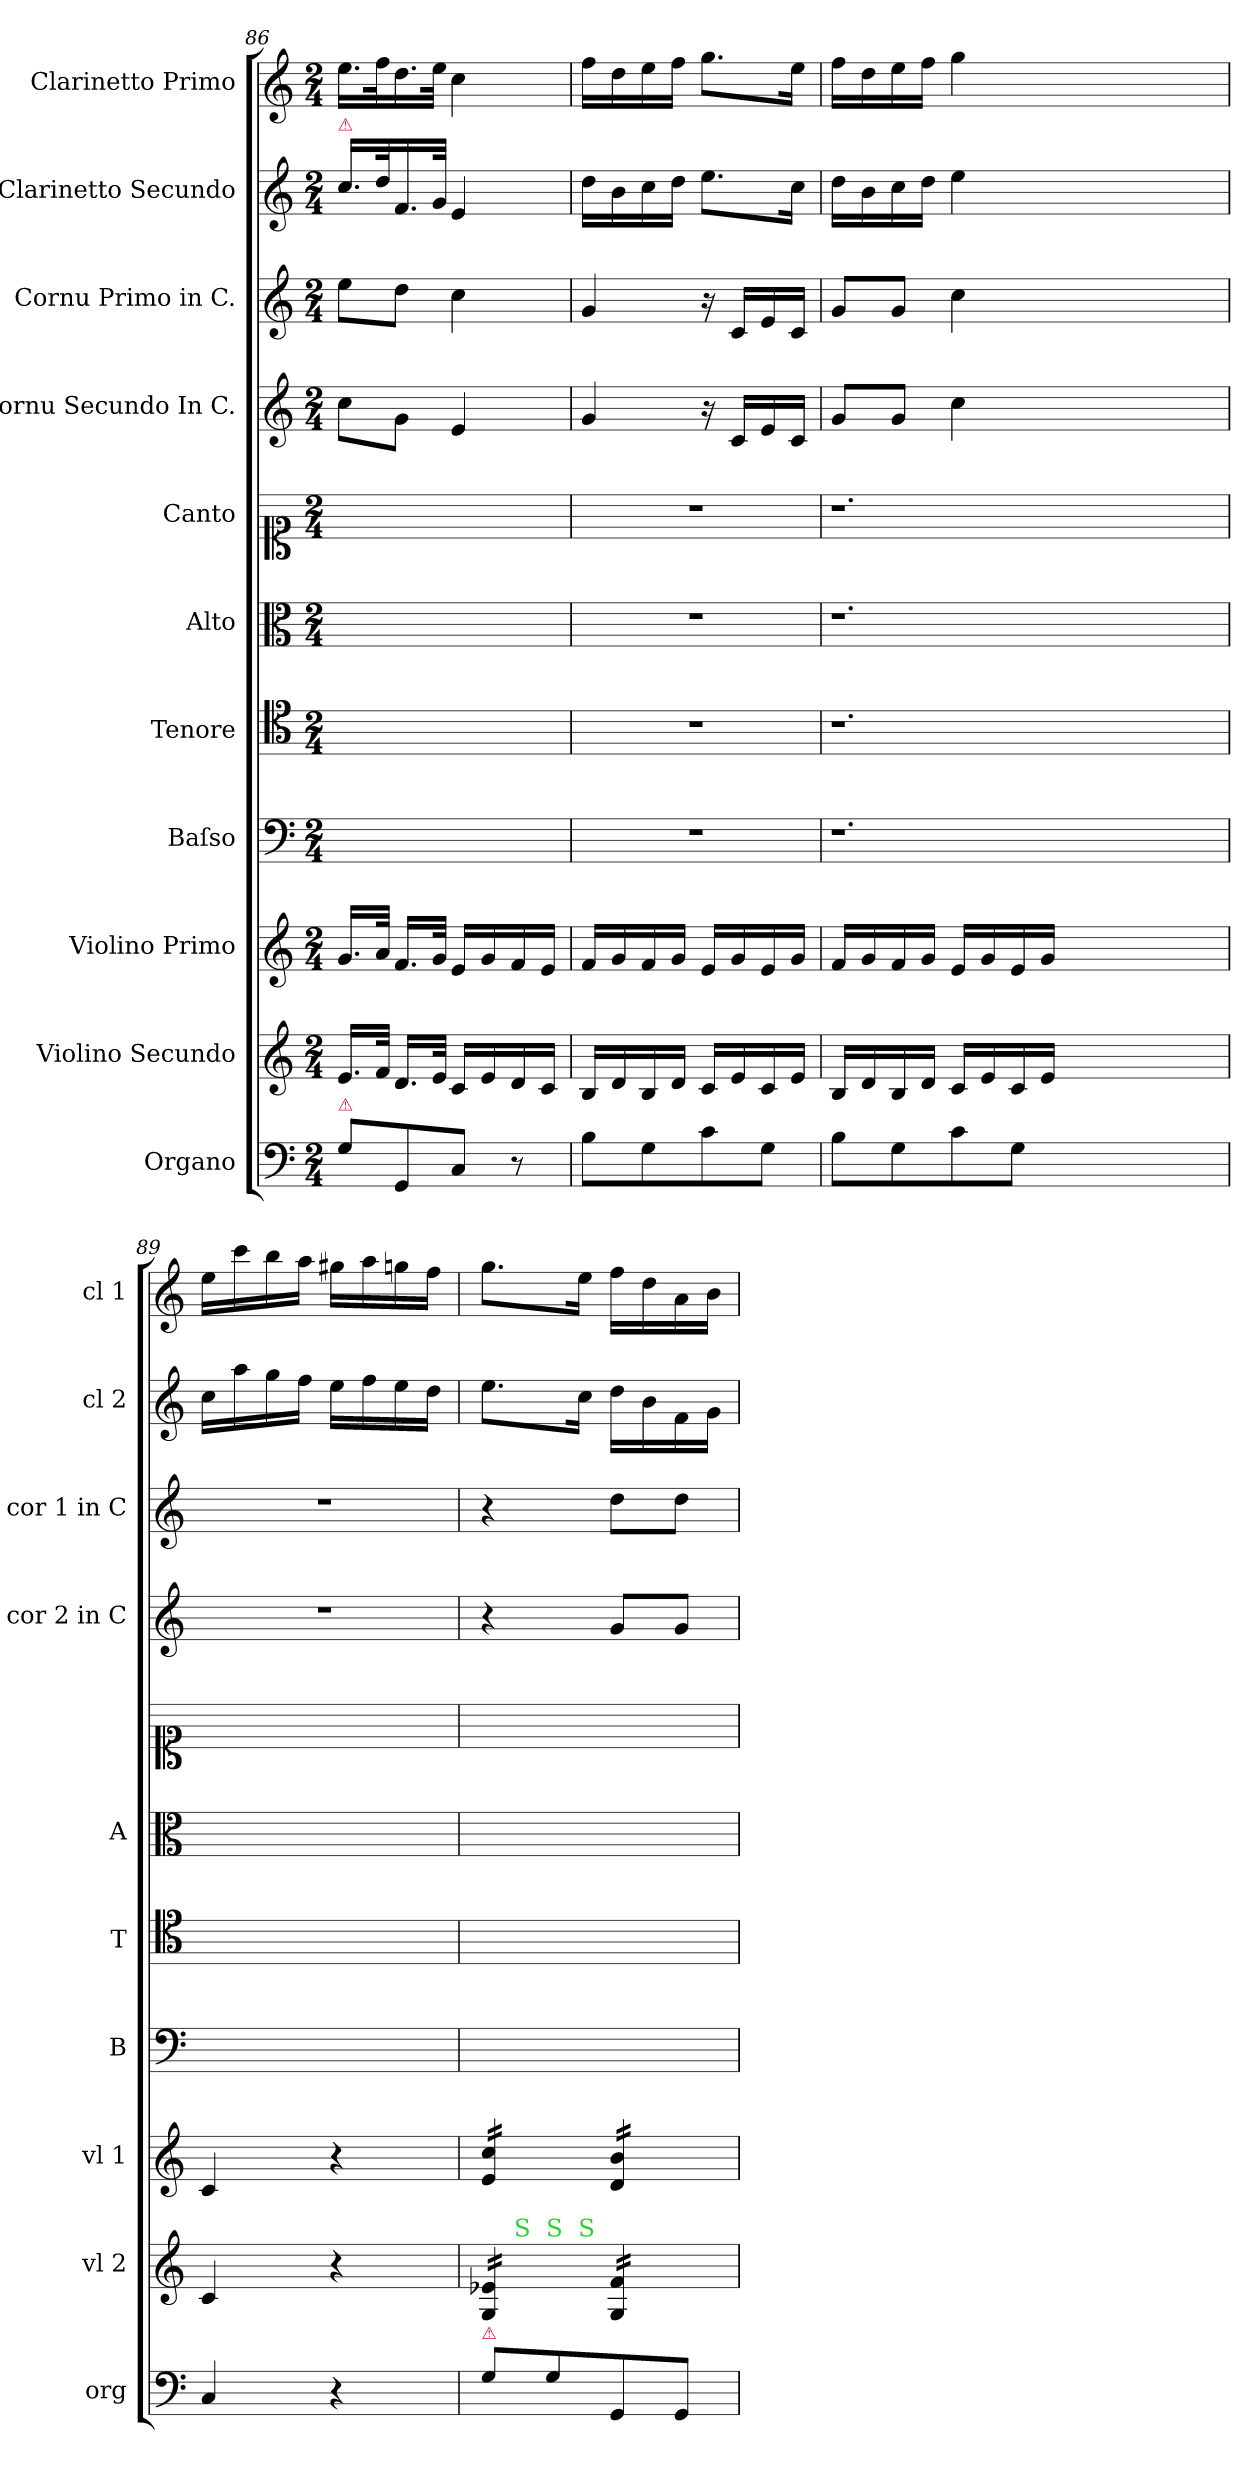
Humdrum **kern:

**kern	**kern	**kern	**kern	**kern	**kern	**kern	**kern	**kern	**kern	**kern
*part11	*part10	*part9	*part8	*part7	*part6	*part5	*part4	*part3	*part2	*part1
*staff11	*staff10	*staff9	*staff8	*staff7	*staff6	*staff5	*staff4	*staff3	*staff2	*staff1
*I"Organo	*I"Violino Secundo	*I"Violino Primo	*I"Baſso	*I"Tenore	*I"Alto	*I"Canto	*I"Cornu Secundo In C.	*I"Cornu Primo in C.	*I"Clarinetto Secundo	*I"Clarinetto Primo
*I'org	*I'vl 2	*I'vl 1	*I'B	*I'T	*I'A	*	*I'cor 2 in C	*I'cor 1 in C	*I'cl 2	*I'cl 1
*clefF4	*clefG2	*clefG2	*clefF4	*clefC4	*clefC3	*clefC1	*clefG2	*clefG2	*clefG2	*clefG2
*	*	*	*	*	*	*	*ITrd8c12	*ITrd8c12	*	*
*k[]	*k[]	*k[]	*k[]	*k[]	*k[]	*k[]	*k[]	*k[]	*k[]	*k[]
*C:	*C:	*C:	*C:	*C:	*C:	*C:	*C:	*C:	*C:	*C:
*M2/4	*M2/4	*M2/4	*M2/4	*M2/4	*M2/4	*M2/4	*M2/4	*M2/4	*M2/4	*M2/4
=86	=86	=86	=86	=86	=86	=86	=86	=86	=86	=86
!	!	!	!	!	!	!	!	!	!LO:TX:a:color=crimson:t=⚠	!
!LO:TX:a:color=crimson:t=⚠	!	!	!	!	!	!	!	!	!	!
8G\L	16.e/LL	16.g/LL	2ryy	2ryy	2ryy	2ryy	8c\L	8e\L	16.cc\LL	16.ee\LL
.	32f/JJk	32a/JJk	.	.	.	.	.	.	32dd\K	32ff\K
8GG/	16.d/LL	16.f/LL	.	.	.	.	8G\J	8d\J	16.f/	16.dd\
.	32e/JJk	32g/JJk	.	.	.	.	.	.	32g/JJk	32ee\JJk
8C/J	16c/LL	16e/LL	.	.	.	.	4E/	4c\	4e/	4cc\
.	16e/	16g/	.	.	.	.	.	.	.	.
8r	16d/	16f/	.	.	.	.	.	.	.	.
.	16c/JJ	16e/JJ	.	.	.	.	.	.	.	.
=87	=87	=87	=87	=87	=87	=87	=87	=87	=87	=87
8B\L	16B/LL	16f/LL	2r	2r	2r	2r	4G/	4G/	16dd\LL	16ff\LL
.	16d/	16g/	.	.	.	.	.	.	16b\	16dd\
8G\	16B/	16f/	.	.	.	.	.	.	16cc\	16ee\
.	16d/JJ	16g/JJ	.	.	.	.	.	.	16dd\JJ	16ff\JJ
8c\	16c/LL	16e/LL	.	.	.	.	16r	16r	8.ee\L	8.gg\L
.	16e/	16g/	.	.	.	.	16C/LL	16C/LL	.	.
8G\J	16c/	16e/	.	.	.	.	16E/	16E/	.	.
.	16e/JJ	16g/JJ	.	.	.	.	16C/JJ	16C/JJ	16cc\Jk	16ee\Jk
=88	=88	=88	=88	=88	=88	=88	=88	=88	=88	=88
8B\L	16B/LL	16f/LL	1.r	1.r	1.r	1.r	8G/L	8G/L	16dd\LL	16ff\LL
.	16d/	16g/	.	.	.	.	.	.	16b\	16dd\
8G\	16B/	16f/	.	.	.	.	8G/J	8G/J	16cc\	16ee\
.	16d/JJ	16g/JJ	.	.	.	.	.	.	16dd\JJ	16ff\JJ
8c\	16c/LL	16e/LL	.	.	.	.	4c\	4c\	4ee\	4gg\
.	16e/	16g/	.	.	.	.	.	.	.	.
8G\J	16c/	16e/	.	.	.	.	.	.	.	.
.	16e/JJ	16g/JJ	.	.	.	.	.	.	.	.
1ryy	1ryy	1ryy	.	.	.	.	1ryy	1ryy	1ryy	1ryy
=89	=89	=89	=89	=89	=89	=89	=89	=89	=89	=89
4C/	4c/	4c/	2ryy	2ryy	2ryy	2ryy	2r	2r	16cc\LL	16ee\LL
.	.	.	.	.	.	.	.	.	16aa\	16ccc\
.	.	.	.	.	.	.	.	.	16gg\	16bb\
.	.	.	.	.	.	.	.	.	16ff\JJ	16aa\JJ
4r	4r	4r	.	.	.	.	.	.	16ee\LL	16gg#X\LL
.	.	.	.	.	.	.	.	.	16ff\	16aa\
.	.	.	.	.	.	.	.	.	16ee\	16ggn\
.	.	.	.	.	.	.	.	.	16dd\JJ	16ff\JJ
=90	=90	=90	=90	=90	=90	=90	=90	=90	=90	=90
!	!LO:TX:a:color=limegreen:t=S	!	!	!	!	!	!	!	!	!
!LO:TX:a:color=crimson:t=⚠	!	!	!	!	!	!	!	!	!	!
*	*^	*	*	*	*	*	*	*	*	*
*	*	*^	*	*	*	*	*	*	*	*	*
*	*	*	*^	*	*	*	*	*	*	*	*	*
*	*tremolo	*	*	*	*	*	*	*	*	*	*	*	*
*	*	*	*	*	*tremolo	*	*	*	*	*	*	*	*
8G\L	16G/ 16e-X/LL	16ryy	8ryy	8.ryy	16e/ 16cc/LL	2ryy	2ryy	2ryy	2ryy	4r	4r	8.ee\L	8.gg\L
!	!	!LO:TX:a:color=limegreen:t=S	!	!	!	!	!	!	!	!	!	!	!
.	16G/ 16e-X/	4..ryy	.	.	16e/ 16cc/	.	.	.	.	.	.	.	.
!	!	!	!LO:TX:a:color=limegreen:t=S	!	!	!	!	!	!	!	!	!	!
8G\	16G/ 16e-X/	.	4.ryy	.	16e/ 16cc/	.	.	.	.	.	.	.	.
!	!	!	!	!LO:TX:a:color=limegreen:t=S	!	!	!	!	!	!	!	!	!
.	16G/ 16e-X/JJ	.	.	4ryy	16e/ 16cc/JJ	.	.	.	.	.	.	16cc\Jk	16ee\Jk
8GG/	16G/ 16f/LL	.	.	.	16d/ 16b/LL	.	.	.	.	8G/L	8d\L	16dd\LL	16ff\LL
.	16G/ 16f/	.	.	.	16d/ 16b/	.	.	.	.	.	.	16b\	16dd\
8GG/J	16G/ 16f/	.	.	.	16d/ 16b/	.	.	.	.	8G/J	8d\J	16f\	16a\
.	16G/ 16f/JJ	.	.	16ryy	16d/ 16b/JJ	.	.	.	.	.	.	16g\JJ	16b\JJ
*	*	*	*	*	*Xtremolo	*	*	*	*	*	*	*	*
*	*Xtremolo	*	*	*	*	*	*	*	*	*	*	*	*
*	*v	*v	*v	*v	*	*	*	*	*	*	*	*	*
=	=	=	=	=	=	=	=	=	=	=
*-	*-	*-	*-	*-	*-	*-	*-	*-	*-	*-
